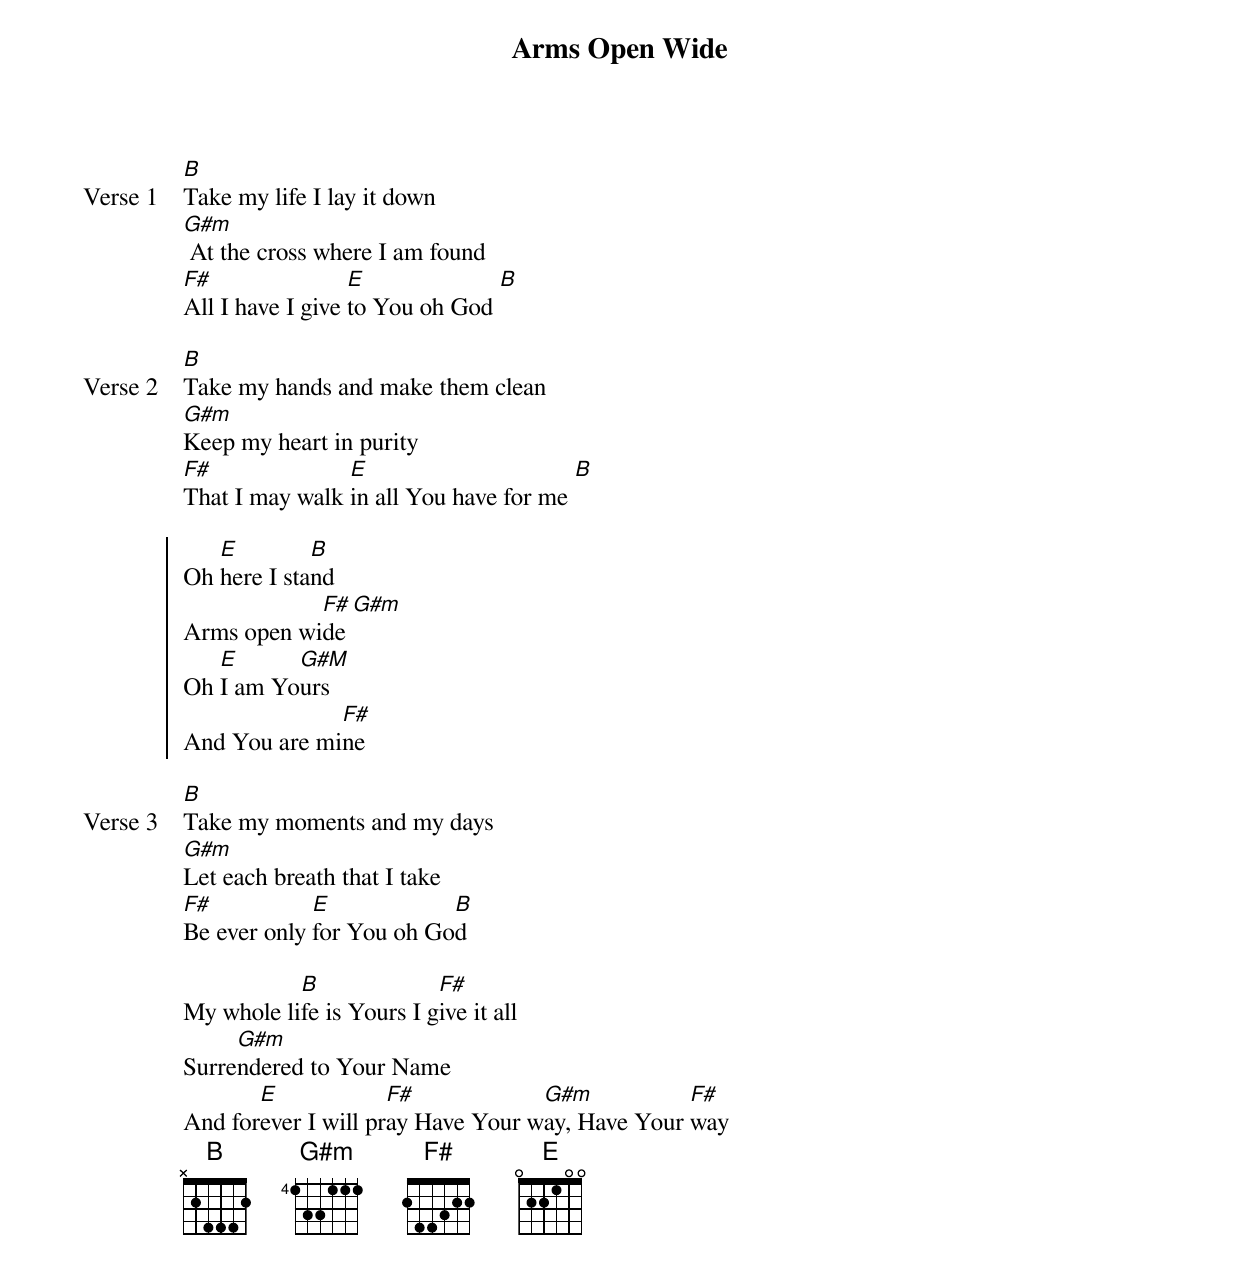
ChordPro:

{title: Arms Open Wide}
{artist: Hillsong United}
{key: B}

{start_of_verse: Verse 1}
[B]Take my life I lay it down
[G#m] At the cross where I am found
[F#]All I have I give [E]to You oh God [B]
{end_of_verse}

{start_of_verse: Verse 2}
[B]Take my hands and make them clean
[G#m]Keep my heart in purity
[F#]That I may walk [E]in all You have for me [B]
{end_of_verse}

{start_of_chorus}
Oh [E]here I sta[B]nd
Arms open wi[F#]de [G#m]
Oh [E]I am Yo[G#M]urs
And You are mi[F#]ne
{end_of_chorus}

{start_of_verse: Verse 3}
[B]Take my moments and my days
[G#m]Let each breath that I take
[F#]Be ever only [E]for You oh Go[B]d
{end_of_verse}

{start_of_bridge}
My whole li[B]fe is Yours I g[F#]ive it all
Surre[G#m]ndered to Your Name
And for[E]ever I will pr[F#]ay Have Your w[G#m]ay, Have Your [F#]way
{end_of_bridge}
